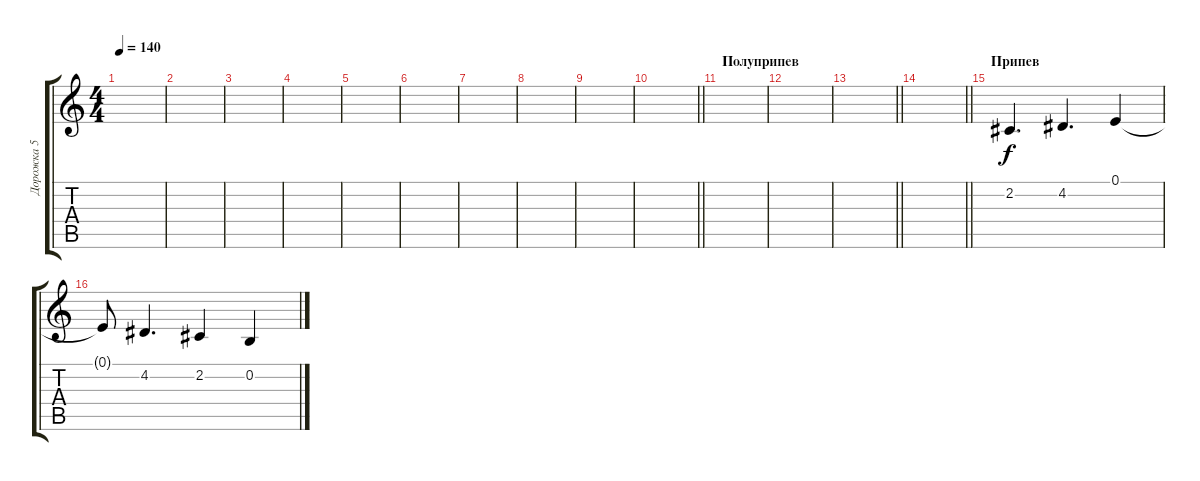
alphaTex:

\track ("Дорожка 5" "Дорожка 5") {instrument stringensemble1}
\staff {score tabs}
\tuning (E4 B3 G3 D3 A2 E2) {hide}
\ts (4 4)
\tempo 140
\clef g2
\ks c
|
|
|
|
|
|
|
|
|
\barLineRight lightlight
|
\section ("" "Полуприпев")
|
|
\barLineRight lightlight
|
\barLineRight lightlight
|
\section ("" "Припев")
2.2.4{d} 4.2.4{d} 0.1.4 |
0.1{t}.8 4.2.4{d} 2.2.4 0.2.4
